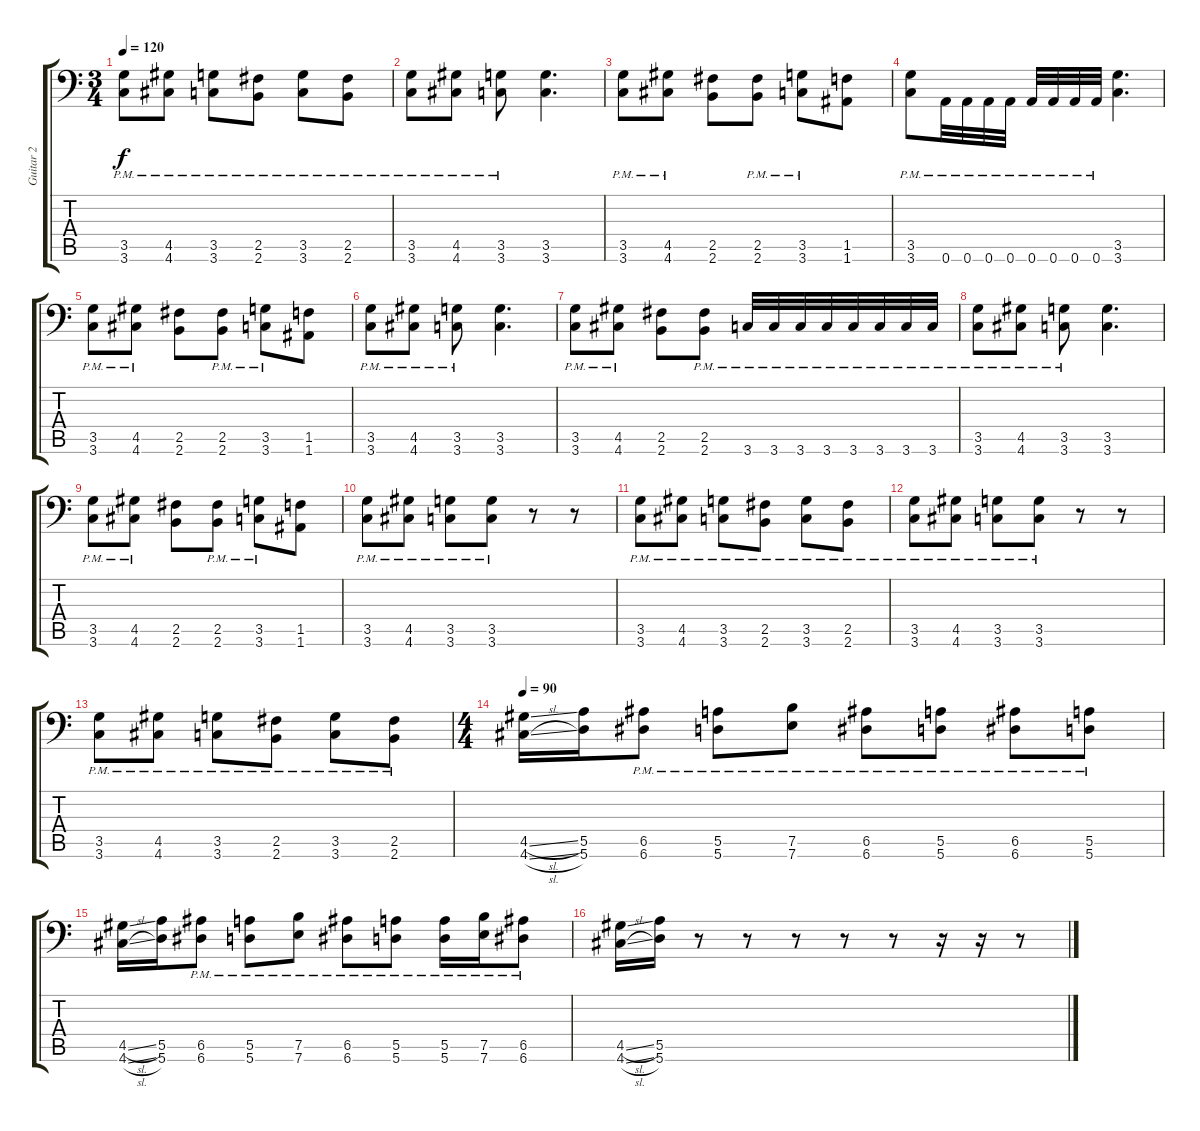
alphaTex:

\track ("Guitar 2" "Guitar 2") {instrument distortionguitar}
\staff {score tabs}
\tuning (B3 Gb3 D3 A2 E2 A1) {hide}
\ts (3 4)
\tempo 120
\clef f4
\ks c
(3.5{pm} 3.6{pm}).8{dy f} (4.5{pm} 4.6{pm}).8 (3.5{pm} 3.6{pm}).8 (2.5{pm} 2.6{pm}).8 (3.5{pm} 3.6{pm}).8 (2.5{pm} 2.6{pm}).8 |
(3.5{pm} 3.6{pm}).8 (4.5{pm} 4.6{pm}).8 (3.5{pm} 3.6{pm}).8 (3.5 3.6).4{d} |
(3.5{pm} 3.6{pm}).8 (4.5{pm} 4.6{pm}).8 (2.5 2.6).8 (2.5{pm} 2.6{pm}).8 (3.5{pm} 3.6{pm}).8 (1.5 1.6).8 |
(3.5{pm} 3.6{pm}).8 0.6{pm}.32 0.6{pm}.32 0.6{pm}.32 0.6{pm}.32 0.6{pm}.32 0.6{pm}.32 0.6{pm}.32 0.6{pm}.32 (3.5 3.6).4{d} |
(3.5{pm} 3.6{pm}).8 (4.5{pm} 4.6{pm}).8 (2.5 2.6).8 (2.5{pm} 2.6{pm}).8 (3.5{pm} 3.6{pm}).8 (1.5 1.6).8 |
(3.5{pm} 3.6{pm}).8 (4.5{pm} 4.6{pm}).8 (3.5{pm} 3.6{pm}).8 (3.5 3.6).4{d} |
(3.5{pm} 3.6{pm}).8 (4.5{pm} 4.6{pm}).8 (2.5 2.6).8 (2.5{pm} 2.6{pm}).8 3.6{pm}.32 3.6{pm}.32 3.6{pm}.32 3.6{pm}.32 3.6{pm}.32 3.6{pm}.32 3.6{pm}.32 3.6{pm}.32 |
(3.5{pm} 3.6{pm}).8 (4.5{pm} 4.6{pm}).8 (3.5{pm} 3.6{pm}).8 (3.5 3.6).4{d} |
(3.5{pm} 3.6{pm}).8 (4.5{pm} 4.6{pm}).8 (2.5 2.6).8 (2.5{pm} 2.6{pm}).8 (3.5{pm} 3.6{pm}).8 (1.5 1.6).8 |
(3.5{pm} 3.6{pm}).8 (4.5{pm} 4.6{pm}).8 (3.5{pm} 3.6{pm}).8 (3.5{pm} 3.6{pm}).8 r.8 r.8 |
(3.5{pm} 3.6{pm}).8 (4.5{pm} 4.6{pm}).8 (3.5{pm} 3.6{pm}).8 (2.5{pm} 2.6{pm}).8 (3.5{pm} 3.6{pm}).8 (2.5{pm} 2.6{pm}).8 |
(3.5{pm} 3.6{pm}).8 (4.5{pm} 4.6{pm}).8 (3.5{pm} 3.6{pm}).8 (3.5{pm} 3.6{pm}).8 r.8 r.8 |
(3.5{pm} 3.6{pm}).8 (4.5{pm} 4.6{pm}).8 (3.5{pm} 3.6{pm}).8 (2.5{pm} 2.6{pm}).8 (3.5{pm} 3.6{pm}).8 (2.5{pm} 2.6{pm}).8 |
\ts (4 4)
\tempo 90
(4.5{sl} 4.6{sl}).16 (5.5 5.6).16 (6.5{pm} 6.6{pm}).8 (5.5{pm} 5.6{pm}).8 (7.5{pm} 7.6{pm}).8 (6.5{pm} 6.6{pm}).8 (5.5{pm} 5.6{pm}).8 (6.5{pm} 6.6{pm}).8 (5.5{pm} 5.6{pm}).8 |
(4.5{sl} 4.6{sl}).16 (5.5 5.6).16 (6.5{pm} 6.6{pm}).8 (5.5{pm} 5.6{pm}).8 (7.5{pm} 7.6{pm}).8 (6.5{pm} 6.6{pm}).8 (5.5{pm} 5.6{pm}).8 (5.5{pm} 5.6{pm}).16 (7.5{pm} 7.6{pm}).16 (6.5{pm} 6.6{pm}).8 |
(4.5{sl} 4.6{sl}).16 (5.5 5.6).16 r.8 r.8 r.8 r.8 r.8 r.16 r.16 r.8
